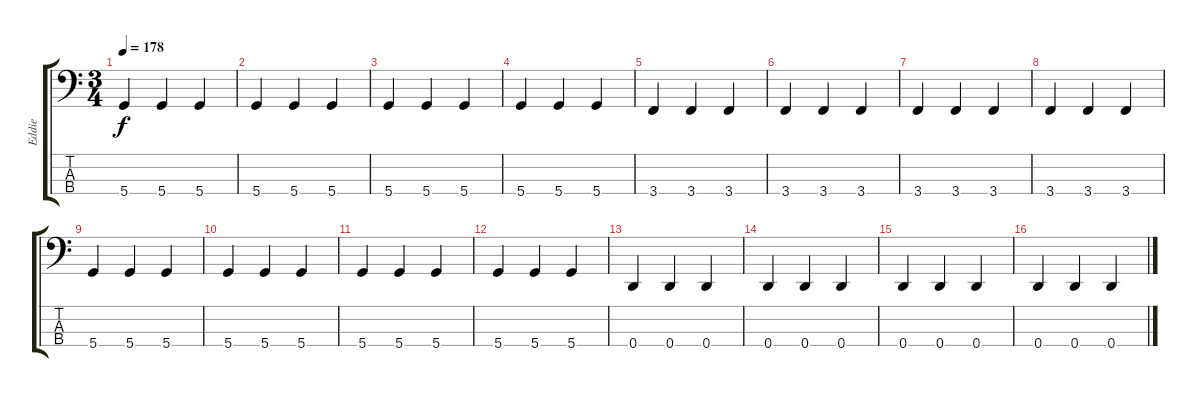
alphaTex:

\track ("Eddie" "Eddie") {instrument electricbassfinger}
\staff {score tabs}
\tuning (F2 C2 G1 D1) {hide}
\ts (3 4)
\tempo 178
\clef f4
\ks c
5.4.4{dy f} 5.4.4 5.4.4 |
5.4.4 5.4.4 5.4.4 |
5.4.4 5.4.4 5.4.4 |
5.4.4 5.4.4 5.4.4 |
3.4.4 3.4.4 3.4.4 |
3.4.4 3.4.4 3.4.4 |
3.4.4 3.4.4 3.4.4 |
3.4.4 3.4.4 3.4.4 |
5.4.4 5.4.4 5.4.4 |
5.4.4 5.4.4 5.4.4 |
5.4.4 5.4.4 5.4.4 |
5.4.4 5.4.4 5.4.4 |
0.4.4 0.4.4 0.4.4 |
0.4.4 0.4.4 0.4.4 |
0.4.4 0.4.4 0.4.4 |
0.4.4 0.4.4 0.4.4
